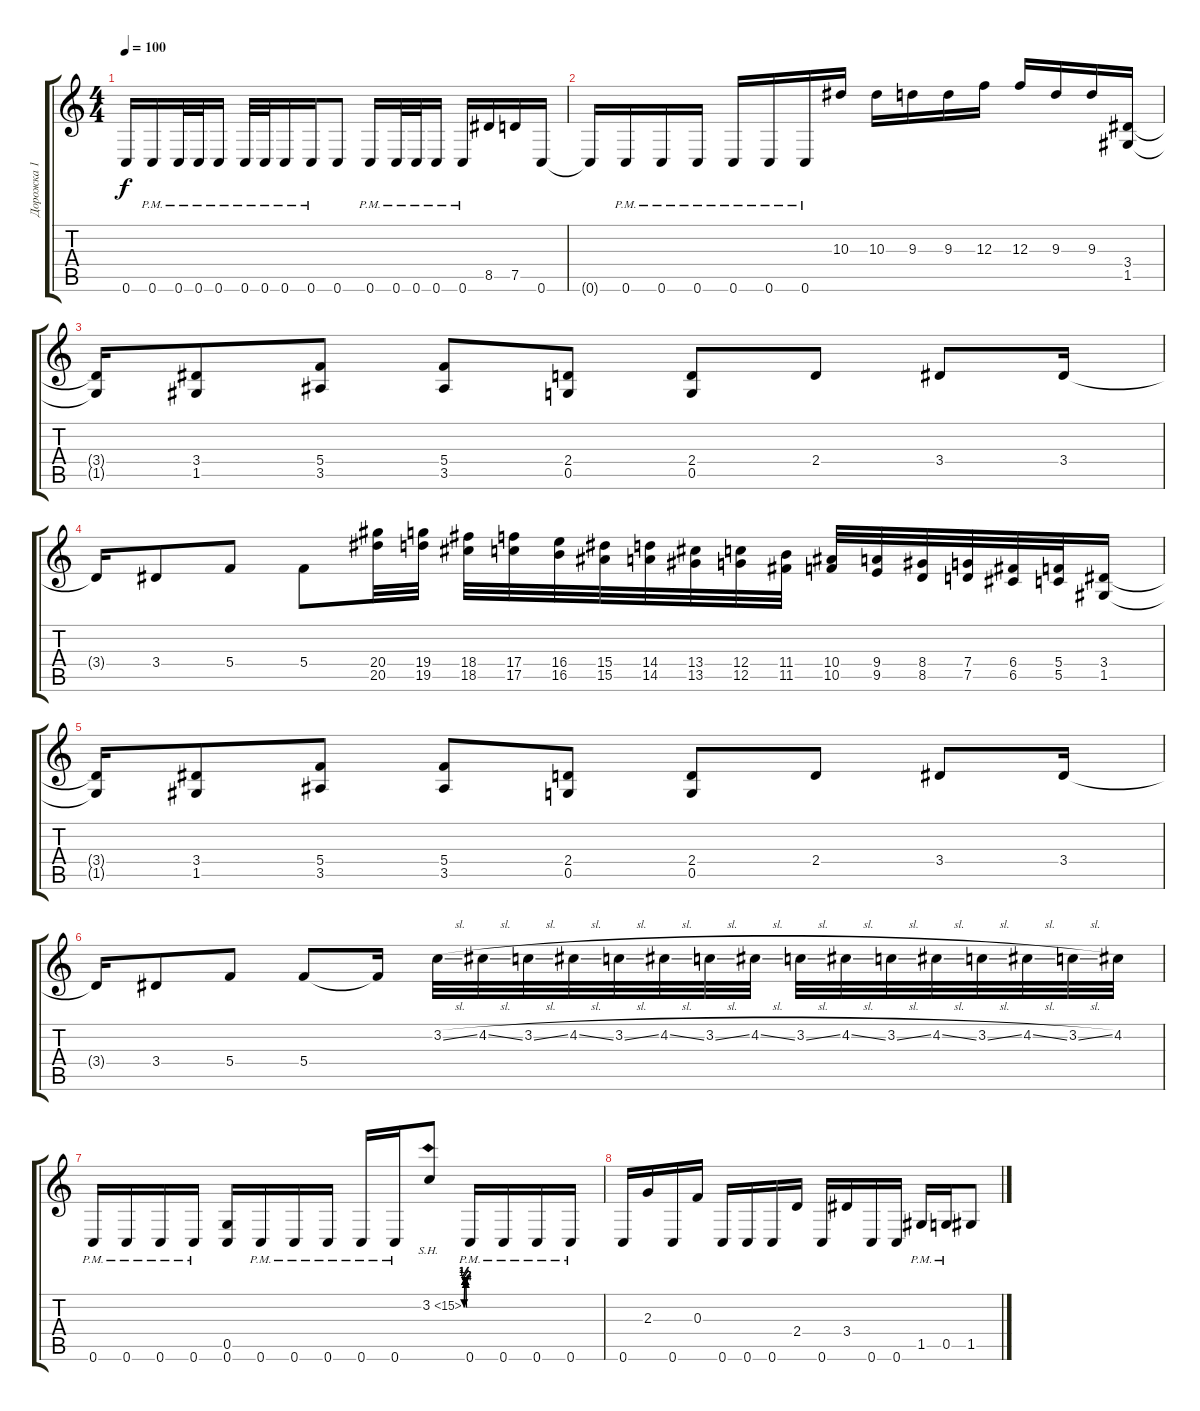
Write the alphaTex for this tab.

\track ("Дорожка 1" "Дорожка 1") {instrument overdrivenguitar}
\staff {score tabs}
\tuning (D4 A3 F3 C3 G2 C2) {hide}
\ts (4 4)
\tempo 100
\clef g2
\ks c
0.6{t}.16{dy f} 0.6{pm}.16 0.6{pm}.32 0.6{pm}.32 0.6{pm}.16 0.6{pm}.32 0.6{pm}.32 0.6{pm}.16 0.6{pm}.16 0.6.8 0.6{pm}.16 0.6{pm}.32 0.6{pm}.32 0.6{pm}.16 0.6{pm}.16 8.5.16 7.5.16 0.6.16 |
0.6{t}.16 0.6{pm}.16 0.6{pm}.16 0.6{pm}.16 0.6{pm}.16 0.6{pm}.16 0.6{pm}.16 10.3.16 10.3.16 9.3.16 9.3.16 12.3.16 12.3.16 9.3.16 9.3.16 (3.4 1.5).16 |
(3.4{t} 1.5{t}).16 (3.4 1.5).8 (5.4 3.5).8 (5.4 3.5).8 (2.4 0.5).8 (2.4 0.5).8 2.4.8 3.4.8 3.4.16 |
3.4{t}.16 3.4.8 5.4.8 5.4.8 (20.4 20.5).32 (19.4 19.5).32 (18.4 18.5).32 (17.4 17.5).32 (16.4 16.5).32 (15.4 15.5).32 (14.4 14.5).32 (13.4 13.5).32 (12.4 12.5).32 (11.4 11.5).32 (10.4 10.5).32 (9.4 9.5).32 (8.4 8.5).32 (7.4 7.5).32 (6.4 6.5).32 (5.4 5.5).32 (3.4 1.5).16 |
(3.4{t} 1.5{t}).16 (3.4 1.5).8 (5.4 3.5).8 (5.4 3.5).8 (2.4 0.5).8 (2.4 0.5).8 2.4.8 3.4.8 3.4.16 |
3.4{t}.16 3.4.8 5.4.8 5.4.8 5.4{t}.16 3.2{sl}.32 4.2{sl}.32 3.2{sl}.32 4.2{sl}.32 3.2{sl}.32 4.2{sl}.32 3.2{sl}.32 4.2{sl}.32 3.2{sl}.32 4.2{sl}.32 3.2{sl}.32 4.2{sl}.32 3.2{sl}.32 4.2{sl}.32 3.2{sl}.32 4.2.32 |
0.6{pm}.16 0.6{pm}.16 0.6{pm}.16 0.6{pm}.16 (0.5 0.6).16 0.6{pm}.16 0.6{pm}.16 0.6{pm}.16 0.6{pm}.16 0.6{pm}.16 3.2{be (custom 0 0 8 2 10 1 12 2 14 1 16 2 18 1 20 2 30 0 60 0) sh 12}.8 0.6{pm}.16 0.6{pm}.16 0.6{pm}.16 0.6{pm}.16 |
0.6.16 2.3.16 0.6.16 0.3.16 0.6.16 0.6.16 0.6.16 2.4.16 0.6.16 3.4.16 0.6.16 0.6.16 1.5{pm}.16 0.5{pm}.16 1.5.8
